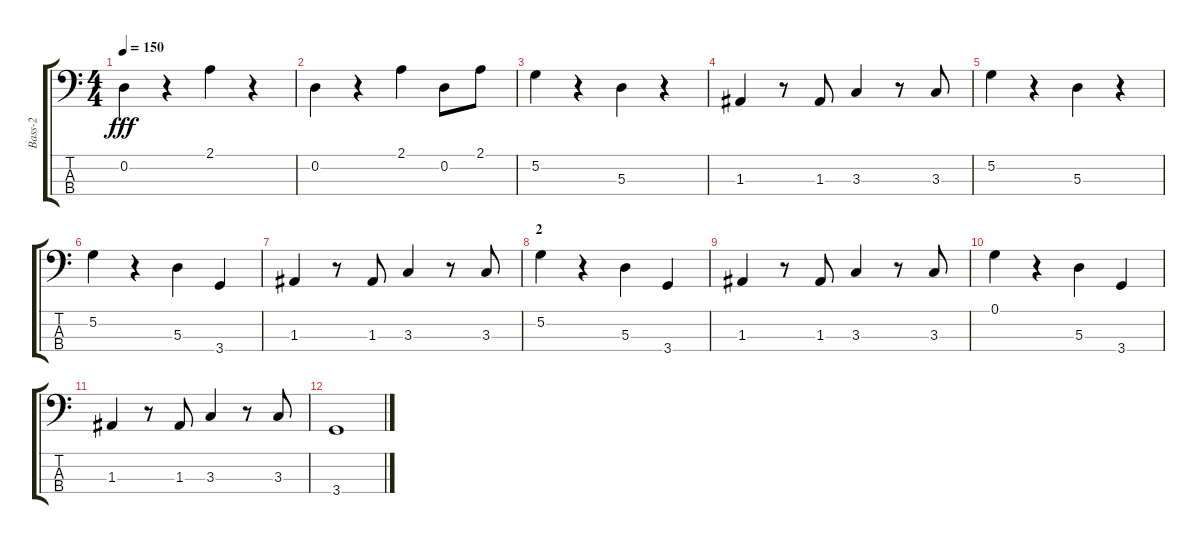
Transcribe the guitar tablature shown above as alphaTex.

\track ("Bass-2" "Bass-2") {instrument acousticbass}
\staff {score tabs}
\tuning (G2 D2 A1 E1) {hide}
\ts (4 4)
\tempo 150
\clef f4
\ks c
0.2.4{dy fff} r.4 2.1.4 r.4 |
0.2.4 r.4 2.1.4 0.2.8 2.1.8 |
5.2.4 r.4 5.3.4 r.4 |
1.3.4 r.8 1.3.8 3.3.4 r.8 3.3.8 |
5.2.4 r.4 5.3.4 r.4 |
5.2.4 r.4 5.3.4 3.4.4 |
1.3.4 r.8 1.3.8 3.3.4 r.8 3.3.8 |
\section ("" "2")
5.2.4 r.4 5.3.4 3.4.4 |
1.3.4 r.8 1.3.8 3.3.4 r.8 3.3.8 |
0.1.4 r.4 5.3.4 3.4.4 |
1.3.4 r.8 1.3.8 3.3.4 r.8 3.3.8 |
3.4.1
